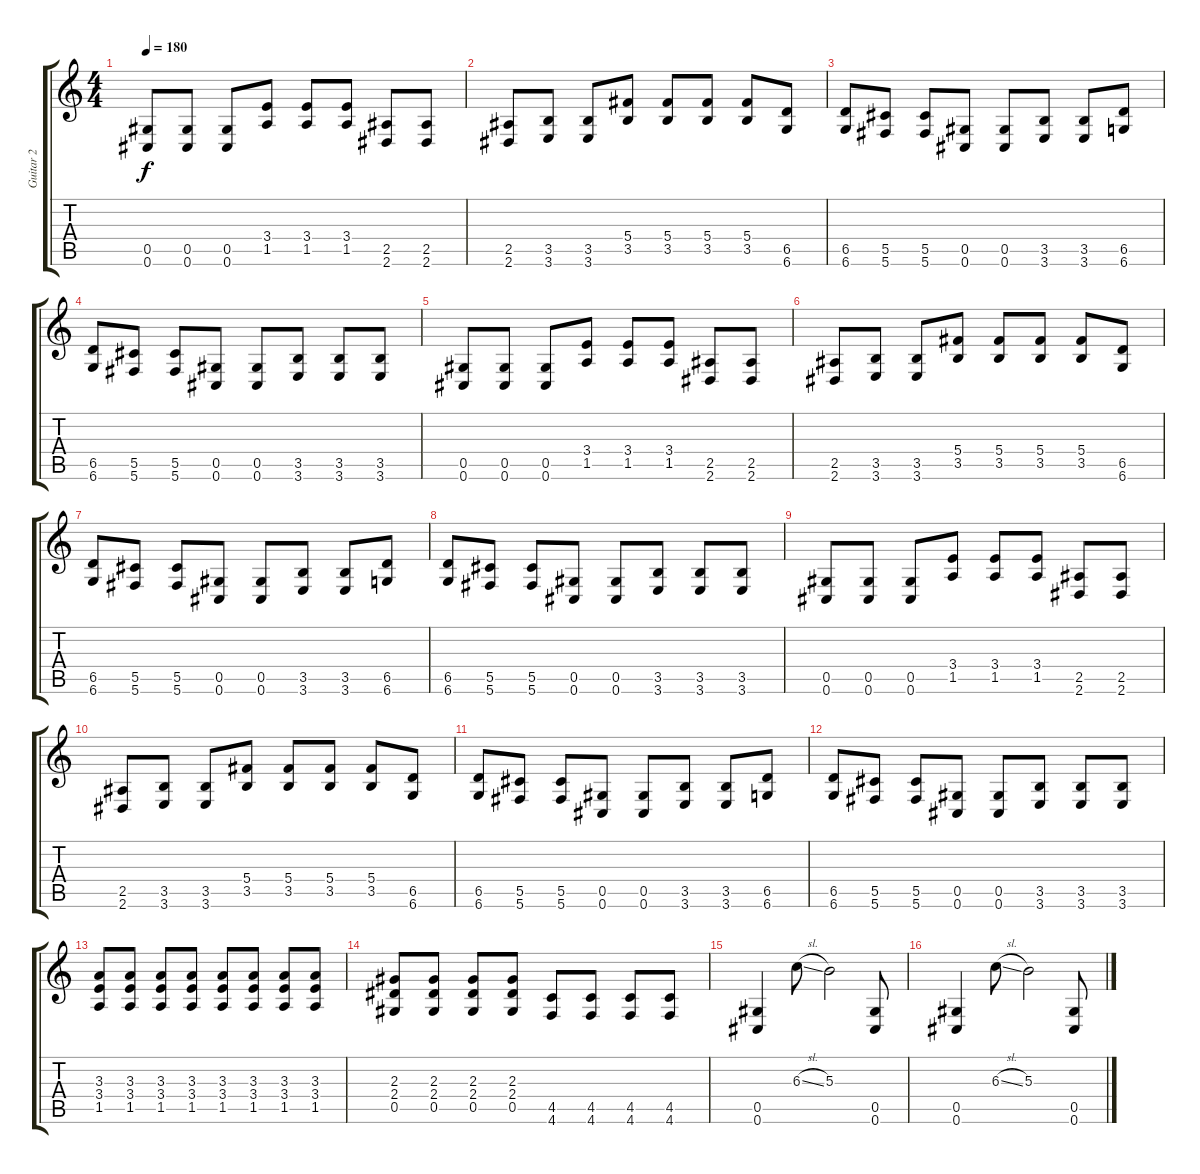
\track ("Guitar 2" "Guitar 2") {instrument overdrivenguitar}
\staff {score tabs}
\tuning (Eb4 Bb3 Gb3 Db3 Ab2 Db2) {hide}
\ts (4 4)
\tempo 180
\clef g2
\ks c
(0.5 0.6).8{dy f} (0.5 0.6).8 (0.5 0.6).8 (3.4 1.5).8 (3.4 1.5).8 (3.4 1.5).8 (2.5 2.6).8 (2.5 2.6).8 |
(2.5 2.6).8 (3.5 3.6).8 (3.5 3.6).8 (5.4 3.5).8 (5.4 3.5).8 (5.4 3.5).8 (5.4 3.5).8 (6.5 6.6).8 |
(6.5 6.6).8 (5.5 5.6).8 (5.5 5.6).8 (0.5 0.6).8 (0.5 0.6).8 (3.5 3.6).8 (3.5 3.6).8 (6.5 6.6).8 |
(6.5 6.6).8 (5.5 5.6).8 (5.5 5.6).8 (0.5 0.6).8 (0.5 0.6).8 (3.5 3.6).8 (3.5 3.6).8 (3.5 3.6).8 |
(0.5 0.6).8 (0.5 0.6).8 (0.5 0.6).8 (3.4 1.5).8 (3.4 1.5).8 (3.4 1.5).8 (2.5 2.6).8 (2.5 2.6).8 |
(2.5 2.6).8 (3.5 3.6).8 (3.5 3.6).8 (5.4 3.5).8 (5.4 3.5).8 (5.4 3.5).8 (5.4 3.5).8 (6.5 6.6).8 |
(6.5 6.6).8 (5.5 5.6).8 (5.5 5.6).8 (0.5 0.6).8 (0.5 0.6).8 (3.5 3.6).8 (3.5 3.6).8 (6.5 6.6).8 |
(6.5 6.6).8 (5.5 5.6).8 (5.5 5.6).8 (0.5 0.6).8 (0.5 0.6).8 (3.5 3.6).8 (3.5 3.6).8 (3.5 3.6).8 |
(0.5 0.6).8 (0.5 0.6).8 (0.5 0.6).8 (3.4 1.5).8 (3.4 1.5).8 (3.4 1.5).8 (2.5 2.6).8 (2.5 2.6).8 |
(2.5 2.6).8 (3.5 3.6).8 (3.5 3.6).8 (5.4 3.5).8 (5.4 3.5).8 (5.4 3.5).8 (5.4 3.5).8 (6.5 6.6).8 |
(6.5 6.6).8 (5.5 5.6).8 (5.5 5.6).8 (0.5 0.6).8 (0.5 0.6).8 (3.5 3.6).8 (3.5 3.6).8 (6.5 6.6).8 |
(6.5 6.6).8 (5.5 5.6).8 (5.5 5.6).8 (0.5 0.6).8 (0.5 0.6).8 (3.5 3.6).8 (3.5 3.6).8 (3.5 3.6).8 |
(3.3 3.4 1.5).8 (3.3 3.4 1.5).8 (3.3 3.4 1.5).8 (3.3 3.4 1.5).8 (3.3 3.4 1.5).8 (3.3 3.4 1.5).8 (3.3 3.4 1.5).8 (3.3 3.4 1.5).8 |
(2.3 2.4 0.5).8 (2.3 2.4 0.5).8 (2.3 2.4 0.5).8 (2.3 2.4 0.5).8 (4.5 4.6).8 (4.5 4.6).8 (4.5 4.6).8 (4.5 4.6).8 |
(0.5 0.6).4 6.3{sl}.8 5.3.2 (0.5 0.6).8 |
(0.5 0.6).4 6.3{sl}.8 5.3.2 (0.5 0.6).8
